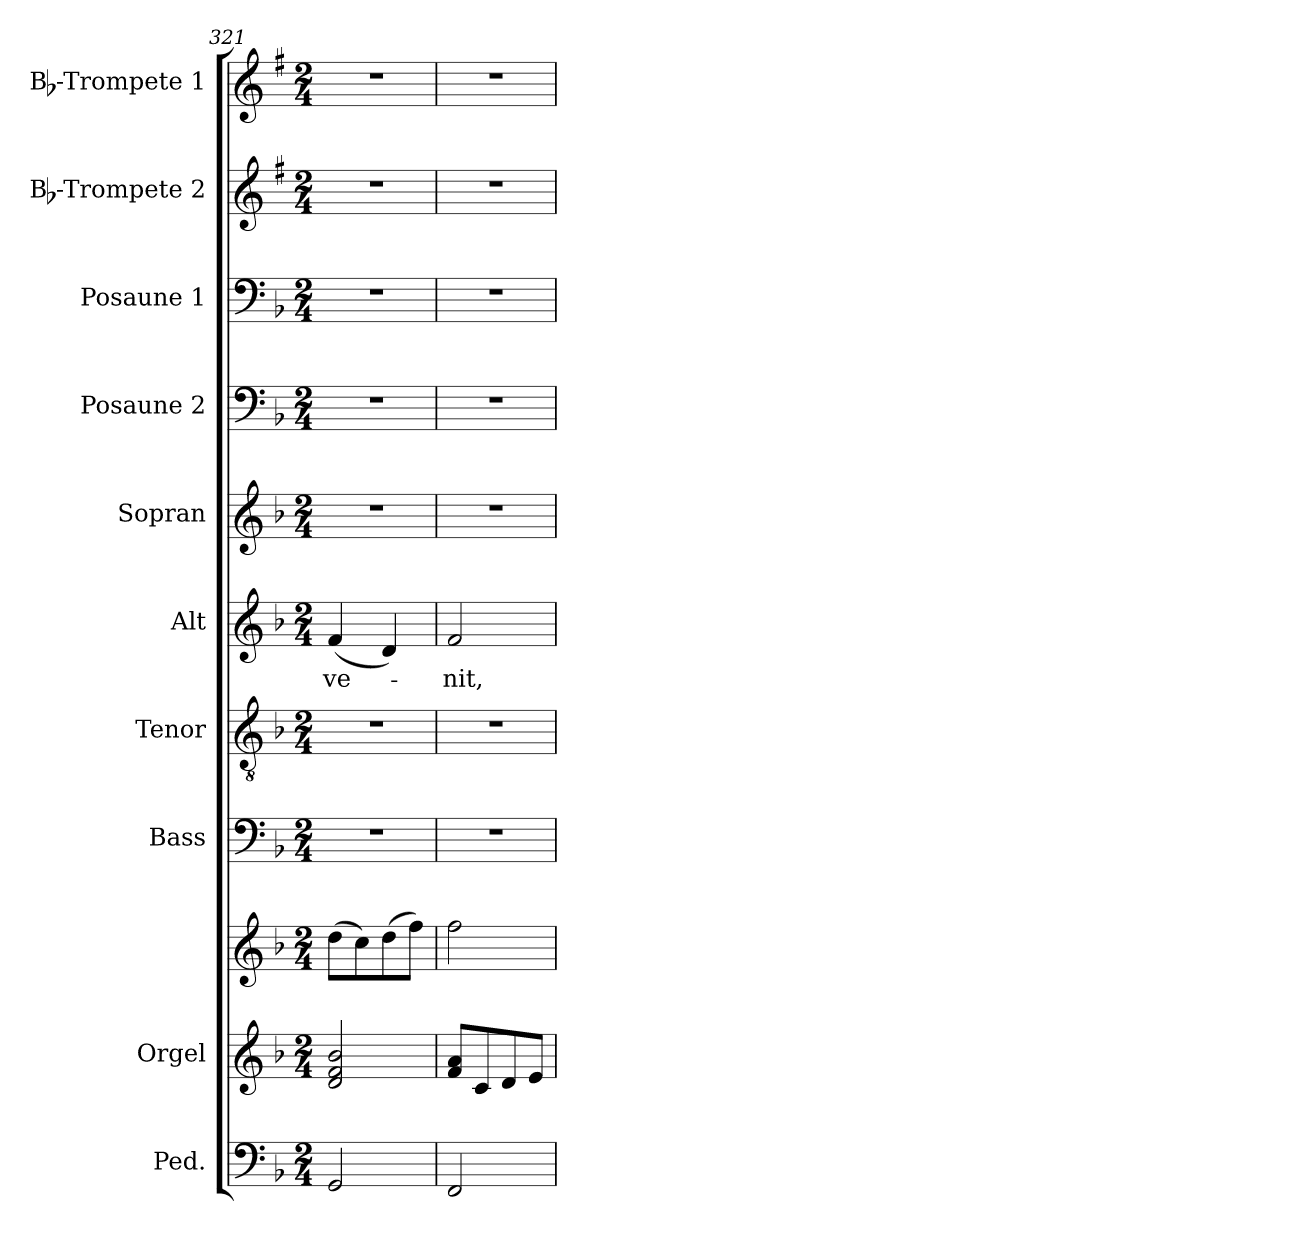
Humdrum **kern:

**kern	**kern	**kern	**kern	**kern	**kern	**text	**kern	**kern	**kern	**kern	**kern
*part10	*part9	*part9	*part8	*part7	*part6	*part6	*part5	*part4	*part3	*part2	*part1
*staff11	*staff10	*staff9	*staff8	*staff7	*staff6	*staff6	*staff5	*staff4	*staff3	*staff2	*staff1
*I"Ped.	*I"Orgel	*	*I"Bass	*I"Tenor	*I"Alt	*	*I"Sopran	*I"Posaune 2	*I"Posaune 1	*I"Bb-Trompete 2	*I"Bb-Trompete 1
*	*I'Org.	*	*I'B.	*I'T.	*I'A.	*	*I'S.	*I'Pos. 2	*I'Pos. 1	*I'Bb Trp. 2	*I'Bb Trp. 1
*clefF4	*clefG2	*clefG2	*clefF4	*clefGv2	*clefG2	*	*clefG2	*clefF4	*clefF4	*clefG2	*clefG2
*ITrd7c12	*	*	*	*	*	*	*	*	*	*ITrd1c2	*ITrd1c2
*k[b-]	*k[b-]	*k[b-]	*k[b-]	*k[b-]	*k[b-]	*	*k[b-]	*k[b-]	*k[b-]	*k[b-]	*k[b-]
*F:	*F:	*F:	*F:	*F:	*F:	*	*F:	*F:	*F:	*F:	*F:
*M2/4	*M2/4	*M2/4	*M2/4	*M2/4	*M2/4	*	*M2/4	*M2/4	*M2/4	*M2/4	*M2/4
=321	=321	=321	=321	=321	=321	=321	=321	=321	=321	=321	=321
!	!	!	!	!	!	!LO:LY:b	!	!	!	!	!
2GGG/	2d/ 2f/ 2b-/	(>8dd\L	2r	2r	(<4f/	ve-	2r	2r	2r	2r	2r
.	.	8cc\)	.	.	.	.	.	.	.	.	.
.	.	(>8dd\	.	.	4d/)	.	.	.	.	.	.
.	.	8ff\J)	.	.	.	.	.	.	.	.	.
=322	=322	=322	=322	=322	=322	=322	=322	=322	=322	=322	=322
!	!	!	!	!	!	!LO:LY:b	!	!	!	!	!
2FFF/	8f/ 8a/L	2ff\	2r	2r	2f/	-nit,	2r	2r	2r	2r	2r
.	8c/	.	.	.	.	.	.	.	.	.	.
.	8d/	.	.	.	.	.	.	.	.	.	.
.	8e/J	.	.	.	.	.	.	.	.	.	.
=	=	=	=	=	=	=	=	=	=	=	=
*-	*-	*-	*-	*-	*-	*-	*-	*-	*-	*-	*-
